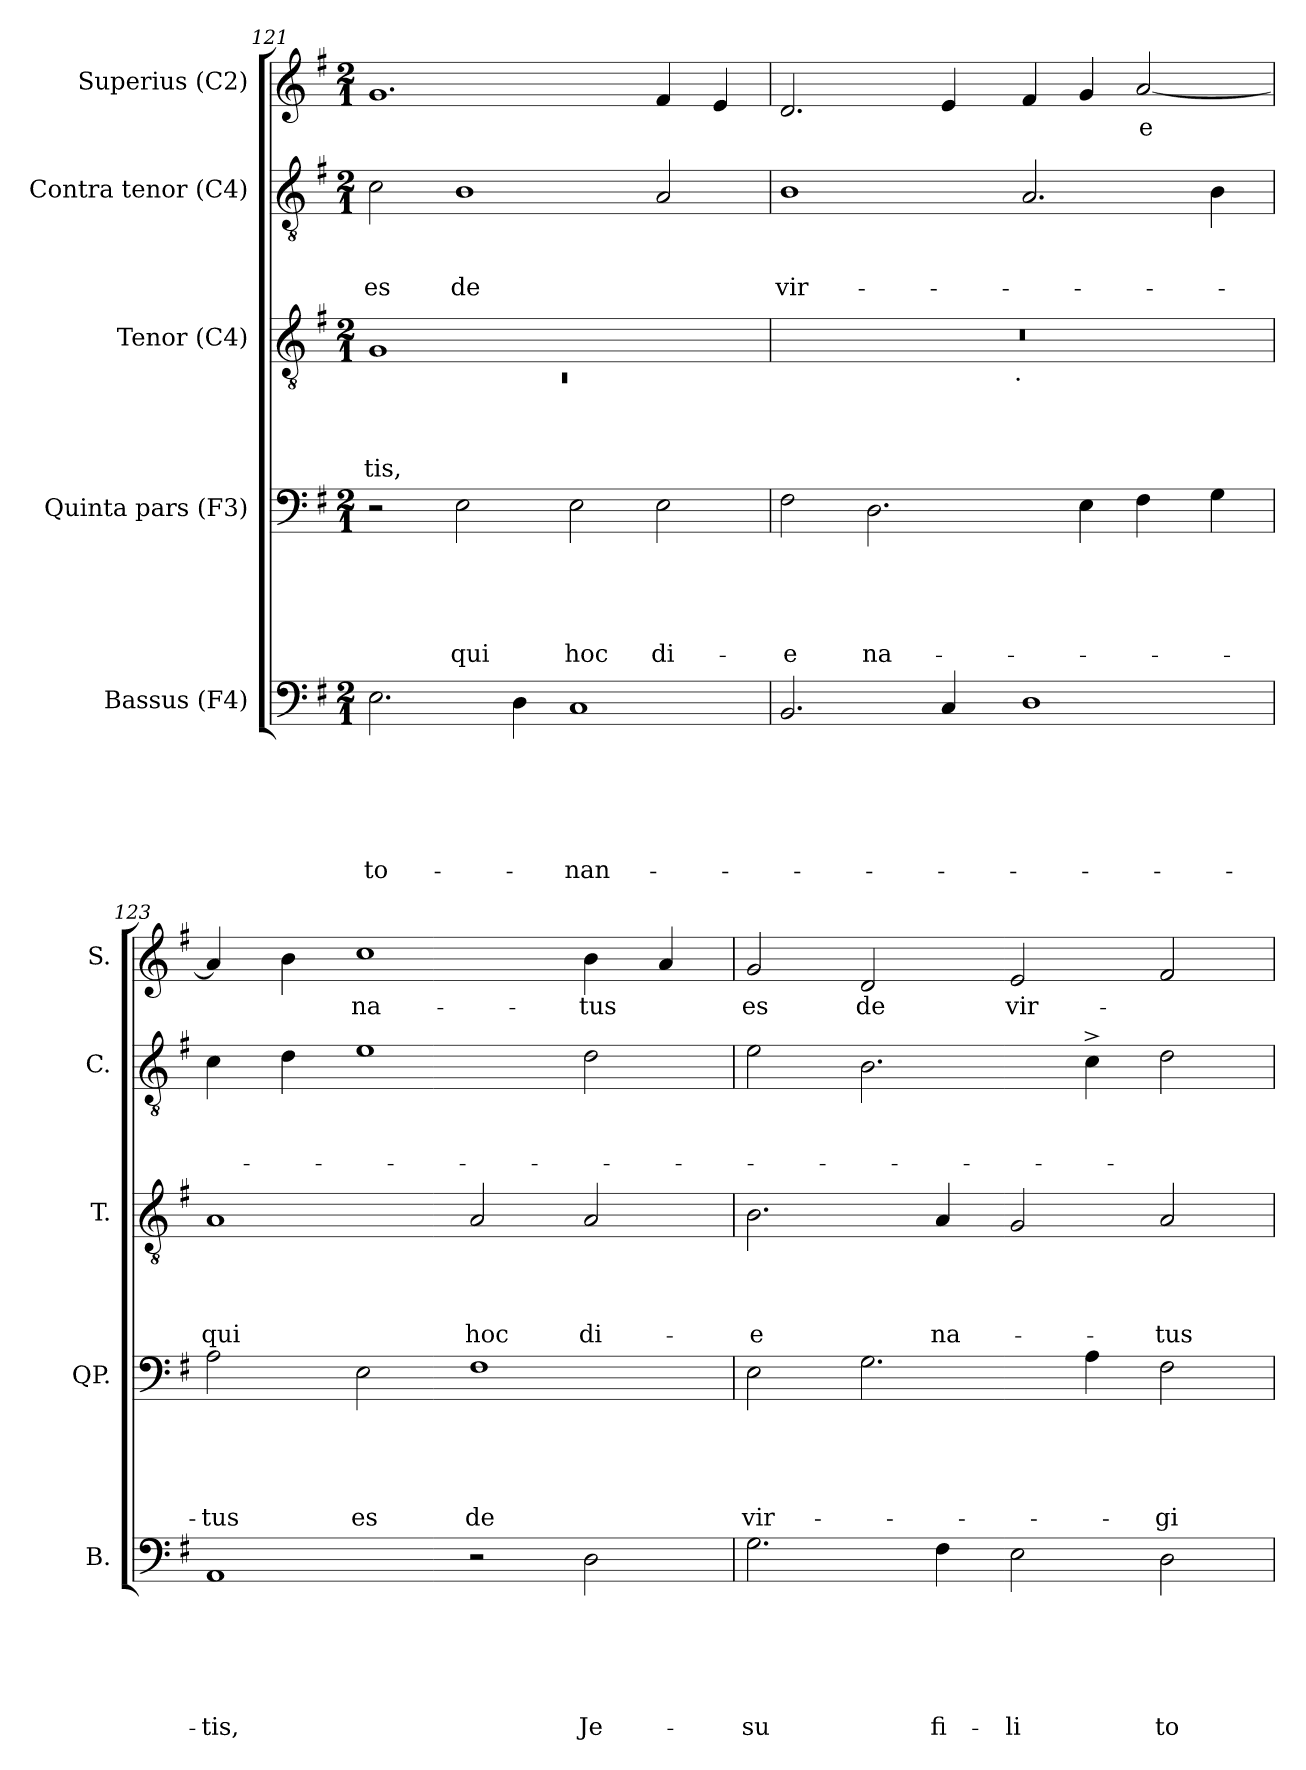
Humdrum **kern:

**kern	**text	**text	**text	**text	**text	**text	**kern	**text	**text	**text	**text	**text	**kern	**text	**text	**text	**text	**kern	**text	**text	**text	**kern	**text
*part5	*part5	*part5	*part5	*part5	*part5	*part5	*part4	*part4	*part4	*part4	*part4	*part4	*part3	*part3	*part3	*part3	*part3	*part2	*part2	*part2	*part2	*part1	*part1
*staff5	*staff5	*staff5	*staff5	*staff5	*staff5	*staff5	*staff4	*staff4	*staff4	*staff4	*staff4	*staff4	*staff3	*staff3	*staff3	*staff3	*staff3	*staff2	*staff2	*staff2	*staff2	*staff1	*staff1
*I"Bassus (F4)	*	*	*	*	*	*	*I"Quinta pars (F3)	*	*	*	*	*	*I"Tenor (C4)	*	*	*	*	*I"Contra tenor (C4)	*	*	*	*I"Superius (C2)	*
*I'B.	*	*	*	*	*	*	*I'QP.	*	*	*	*	*	*I'T.	*	*	*	*	*I'C.	*	*	*	*I'S.	*
*clefF4	*	*	*	*	*	*	*clefF4	*	*	*	*	*	*clefGv2	*	*	*	*	*clefGv2	*	*	*	*clefG2	*
*k[f#]	*	*	*	*	*	*	*k[f#]	*	*	*	*	*	*k[f#]	*	*	*	*	*k[f#]	*	*	*	*k[f#]	*
*G:	*	*	*	*	*	*	*G:	*	*	*	*	*	*G:	*	*	*	*	*G:	*	*	*	*G:	*
*M2/1	*	*	*	*	*	*	*M2/1	*	*	*	*	*	*M2/1	*	*	*	*	*M2/1	*	*	*	*M2/1	*
=121	=121	=121	=121	=121	=121	=121	=121	=121	=121	=121	=121	=121	=121	=121	=121	=121	=121	=121	=121	=121	=121	=121	=121
*	*	*	*	*	*	*	*	*	*	*	*	*	*^	*	*	*	*	*	*	*	*	*	*
!	!	!	!	!	!	!LO:LY:b	!	!	!	!	!	!	!	!LO:N:vis=1	!	!	!	!LO:LY:b	!	!	!	!LO:LY:b	!	!
2.E\	.	.	.	.	.	to-	2r	.	.	.	.	.	1G	0rC	.	.	.	-tis,	2c\	.	.	es	1.g	.
!	!	!	!	!	!	!	!	!	!	!	!	!LO:LY:b	!	!	!	!	!	!	!	!	!	!LO:LY:b	!	!
.	.	.	.	.	.	.	2E\	.	.	.	.	qui	.	.	.	.	.	.	1B	.	.	de	.	.
4D\	.	.	.	.	.	.	.	.	.	.	.	.	.	.	.	.	.	.	.	.	.	.	.	.
!	!	!	!	!	!	!LO:LY:b	!	!	!	!	!	!LO:LY:b	!	!	!	!	!	!	!	!	!	!	!	!
1C	.	.	.	.	.	-nan-	2E\	.	.	.	.	hoc	1ryy	.	.	.	.	.	.	.	.	.	.	.
!	!	!	!	!	!	!	!	!	!	!	!	!LO:LY:b	!	!	!	!	!	!	!	!	!	!	!	!
.	.	.	.	.	.	.	2E\	.	.	.	.	di-	.	.	.	.	.	.	2A/	.	.	.	4f#/	.
.	.	.	.	.	.	.	.	.	.	.	.	.	.	.	.	.	.	.	.	.	.	.	4e/	.
=122	=122	=122	=122	=122	=122	=122	=122	=122	=122	=122	=122	=122	=122	=122	=122	=122	=122	=122	=122	=122	=122	=122	=122	=122
!	!	!	!	!	!	!	!	!	!	!	!	!LO:LY:b	!	!	!	!	!	!	!	!	!	!LO:LY:b	!	!
2.BB/	.	.	.	.	.	.	2F#\	.	.	.	.	-e	0r	3%2ryy	.	.	.	.	1B	.	.	vir-	2.d/	.
!	!	!	!	!	!	!	!	!	!	!	!	!LO:LY:b	!	!	!	!	!	!	!	!	!	!	!	!
.	.	.	.	.	.	.	2.D\	.	.	.	.	na-	.	.	.	.	.	.	.	.	.	.	.	.
.	.	.	.	.	.	.	.	.	.	.	.	.	.	6ryy	.	.	.	.	.	.	.	.	.	.
4C/	.	.	.	.	.	.	.	.	.	.	.	.	.	.	.	.	.	.	.	.	.	.	4e/	.
.	.	.	.	.	.	.	.	.	.	.	.	.	.	12...ryy	.	.	.	.	.	.	.	.	.	.
!	!	!	!	!	!	!	!	!	!	!	!	!	!	!LO:TX:b:t=.	!	!	!	!	!	!	!	!	!	!
.	.	.	.	.	.	.	.	.	.	.	.	.	.	3%2ryy	.	.	.	.	.	.	.	.	.	.
1D	.	.	.	.	.	.	.	.	.	.	.	.	.	.	.	.	.	.	2.A/	.	.	.	4f#/	.
.	.	.	.	.	.	.	4E\	.	.	.	.	.	.	.	.	.	.	.	.	.	.	.	4g/	.
!	!	!	!	!	!	!	!	!	!	!	!	!	!	!	!	!	!	!	!	!	!	!	!	!LO:LY:b:rj
.	.	.	.	.	.	.	4F#\	.	.	.	.	.	.	.	.	.	.	.	.	.	.	.	[<2a/	-e
.	.	.	.	.	.	.	.	.	.	.	.	.	.	3ryy	.	.	.	.	.	.	.	.	.	.
.	.	.	.	.	.	.	4G\	.	.	.	.	.	.	.	.	.	.	.	4B\	.	.	.	.	.
.	.	.	.	.	.	.	.	.	.	.	.	.	.	96ryy	.	.	.	.	.	.	.	.	.	.
=123	=123	=123	=123	=123	=123	=123	=123	=123	=123	=123	=123	=123	=123	=123	=123	=123	=123	=123	=123	=123	=123	=123	=123	=123
!	!	!	!	!	!	!LO:LY:b	!	!	!	!	!	!LO:LY:b	!	!	!	!	!	!LO:LY:b	!	!	!	!	!	!
*	*	*	*	*	*	*	*	*	*	*	*	*	*v	*v	*	*	*	*	*	*	*	*	*	*
1AA	.	.	.	.	.	-tis,	2A\	.	.	.	.	-tus	1A	.	.	.	qui	4c\	.	.	.	4a/]	.
.	.	.	.	.	.	.	.	.	.	.	.	.	.	.	.	.	.	4d\	.	.	.	4b\	.
!	!	!	!	!	!	!	!	!	!	!	!	!LO:LY:b	!	!	!	!	!	!	!	!	!	!	!LO:LY:b
.	.	.	.	.	.	.	2E\	.	.	.	.	es	.	.	.	.	.	1e	.	.	.	1cc	na-
!	!	!	!	!	!	!	!	!	!	!	!	!LO:LY:b	!	!	!	!	!LO:LY:b	!	!	!	!	!	!
2r	.	.	.	.	.	.	1F#	.	.	.	.	de	2A/	.	.	.	hoc	.	.	.	.	.	.
!	!	!	!	!	!	!LO:LY:b	!	!	!	!	!	!	!	!	!	!	!LO:LY:b	!	!	!	!	!	!LO:LY:b
2D\	.	.	.	.	.	Je-	.	.	.	.	.	.	2A/	.	.	.	di-	2d\	.	.	.	4b\	-tus
.	.	.	.	.	.	.	.	.	.	.	.	.	.	.	.	.	.	.	.	.	.	4a/	.
!!LO:PB:g=z
=124	=124	=124	=124	=124	=124	=124	=124	=124	=124	=124	=124	=124	=124	=124	=124	=124	=124	=124	=124	=124	=124	=124	=124
!	!	!	!	!	!	!LO:LY:b	!	!	!	!	!	!LO:LY:b	!	!	!	!	!LO:LY:b	!	!	!	!	!	!LO:LY:b
2.G\	.	.	.	.	.	-su	2E\	.	.	.	.	vir-	2.B\	.	.	.	-e	2e\	.	.	.	2g/	es
!	!	!	!	!	!	!	!	!	!	!	!	!	!	!	!	!	!	!	!	!	!	!	!LO:LY:b
.	.	.	.	.	.	.	2.G\	.	.	.	.	.	.	.	.	.	.	2.B\	.	.	.	2d/	de
!	!	!	!	!	!	!LO:LY:b	!	!	!	!	!	!	!	!	!	!	!LO:LY:b	!	!	!	!	!	!
4F#\	.	.	.	.	.	fi-	.	.	.	.	.	.	4A/	.	.	.	na-	.	.	.	.	.	.
!	!	!	!	!	!	!LO:LY:b	!	!	!	!	!	!	!	!	!	!	!	!	!	!	!	!	!LO:LY:b
2E\	.	.	.	.	.	-li	.	.	.	.	.	.	2G/	.	.	.	.	.	.	.	.	2e/	vir-
.	.	.	.	.	.	.	4A\	.	.	.	.	.	.	.	.	.	.	4c^>\	.	.	.	.	.
!	!	!	!	!	!	!LO:LY:b	!	!	!	!	!	!LO:LY:b	!	!	!	!	!LO:LY:b	!	!	!	!	!	!
2D\	.	.	.	.	.	to-	2F#\	.	.	.	.	-gi-	2A/	.	.	.	-tus	2d\	.	.	.	2f#/	.
=	=	=	=	=	=	=	=	=	=	=	=	=	=	=	=	=	=	=	=	=	=	=	=
*-	*-	*-	*-	*-	*-	*-	*-	*-	*-	*-	*-	*-	*-	*-	*-	*-	*-	*-	*-	*-	*-	*-	*-
